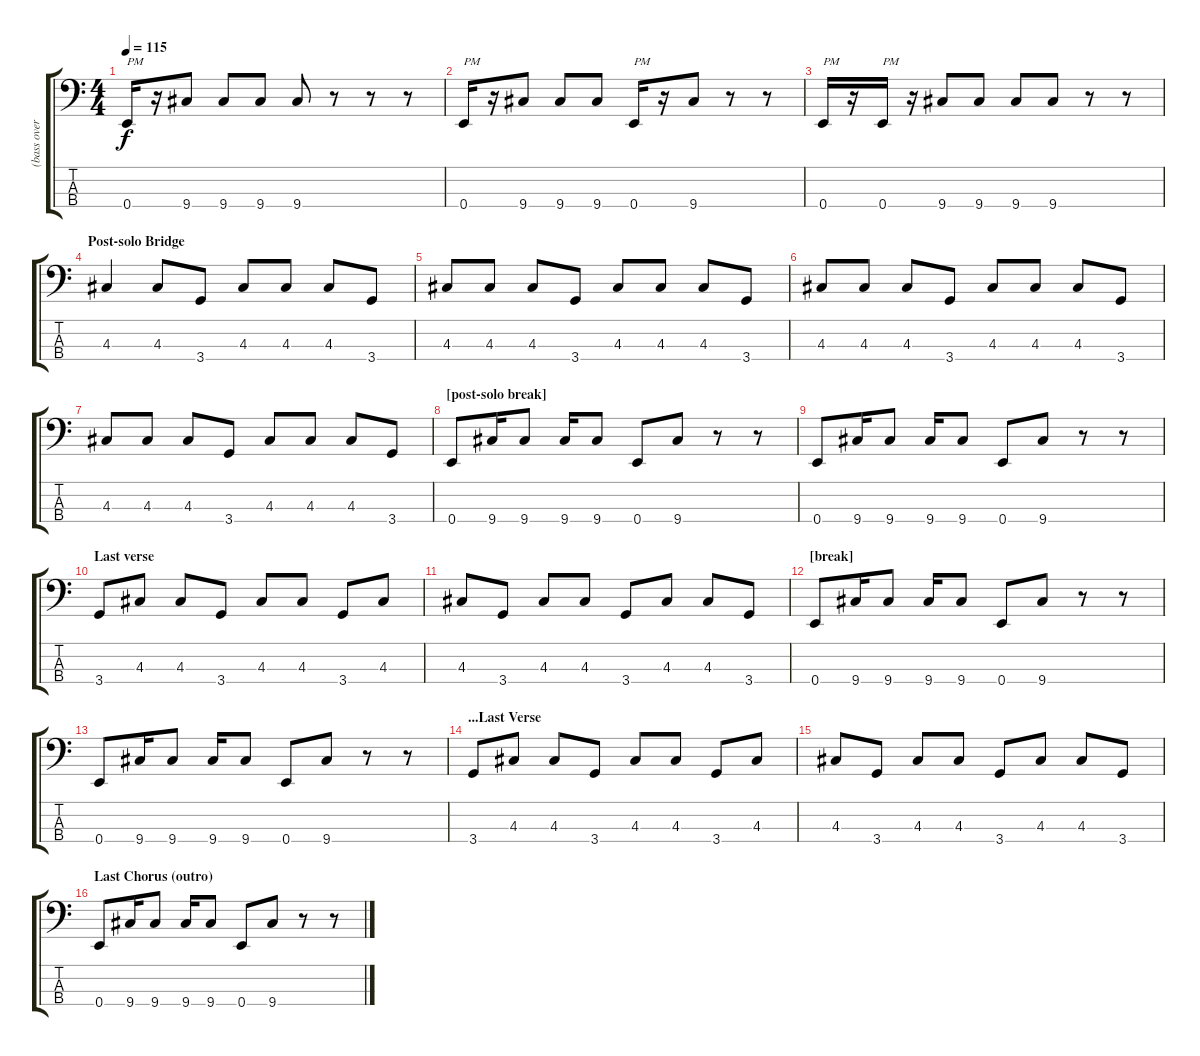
\track ("(bass overdub 3 left)" "(bass over") {instrument distortionguitar}
\staff {score tabs}
\tuning (G2 D2 A1 E1) {hide}
\ts (4 4)
\tempo 115
\clef f4
\ks c
0.4.16{txt "PM" dy f} r.16 9.4.8 9.4.8 9.4.8 9.4.8 r.8 r.8 r.8 |
0.4.16{txt "PM"} r.16 9.4.8 9.4.8 9.4.8 0.4.16{txt "PM"} r.16 9.4.8 r.8 r.8 |
0.4.16{txt "PM"} r.16 0.4.16{txt "PM"} r.16 9.4.8 9.4.8 9.4.8 9.4.8 r.8 r.8 |
\section ("" "Post-solo Bridge")
4.3.4 4.3.8 3.4.8 4.3.8 4.3.8 4.3.8 3.4.8 |
4.3.8 4.3.8 4.3.8 3.4.8 4.3.8 4.3.8 4.3.8 3.4.8 |
4.3.8 4.3.8 4.3.8 3.4.8 4.3.8 4.3.8 4.3.8 3.4.8 |
4.3.8 4.3.8 4.3.8 3.4.8 4.3.8 4.3.8 4.3.8 3.4.8 |
\section ("" "[post-solo break]")
0.4.8 9.4.16 9.4.8 9.4.16 9.4.8 0.4.8 9.4.8 r.8 r.8 |
0.4.8 9.4.16 9.4.8 9.4.16 9.4.8 0.4.8 9.4.8 r.8 r.8 |
\section ("" "Last verse")
3.4.8 4.3.8 4.3.8 3.4.8 4.3.8 4.3.8 3.4.8 4.3.8 |
4.3.8 3.4.8 4.3.8 4.3.8 3.4.8 4.3.8 4.3.8 3.4.8 |
\section ("" "[break]")
0.4.8 9.4.16 9.4.8 9.4.16 9.4.8 0.4.8 9.4.8 r.8 r.8 |
0.4.8 9.4.16 9.4.8 9.4.16 9.4.8 0.4.8 9.4.8 r.8 r.8 |
\section ("" "...Last Verse")
3.4.8 4.3.8 4.3.8 3.4.8 4.3.8 4.3.8 3.4.8 4.3.8 |
4.3.8 3.4.8 4.3.8 4.3.8 3.4.8 4.3.8 4.3.8 3.4.8 |
\section ("" "Last Chorus (outro)")
0.4.8 9.4.16 9.4.8 9.4.16 9.4.8 0.4.8 9.4.8 r.8 r.8
